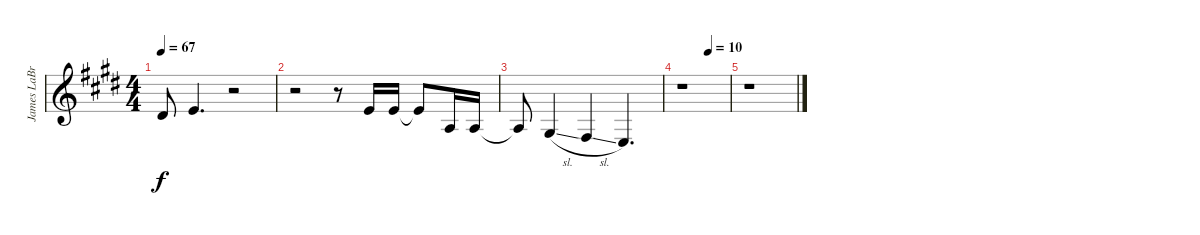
\track ("James LaBrie - Vocals" "James LaBr") {instrument lead6voice}
\staff {score}
\tuning (E4 B3 G3 D3 A2 E2) {hide}
\ts (4 4)
\tempo 67
\clef g2
\ks e
8.3{t}.8{dy f} 9.3.4{d} r.2 |
r.2 r.8 9.3.16 9.3.16 9.3{t}.8 7.4.16 7.4.16 |
7.4{t}.8 6.4{sl}.4 4.4{sl}.4 2.4.4{d} |
\tempo (10 0.5625)
r.1 |
r.1
